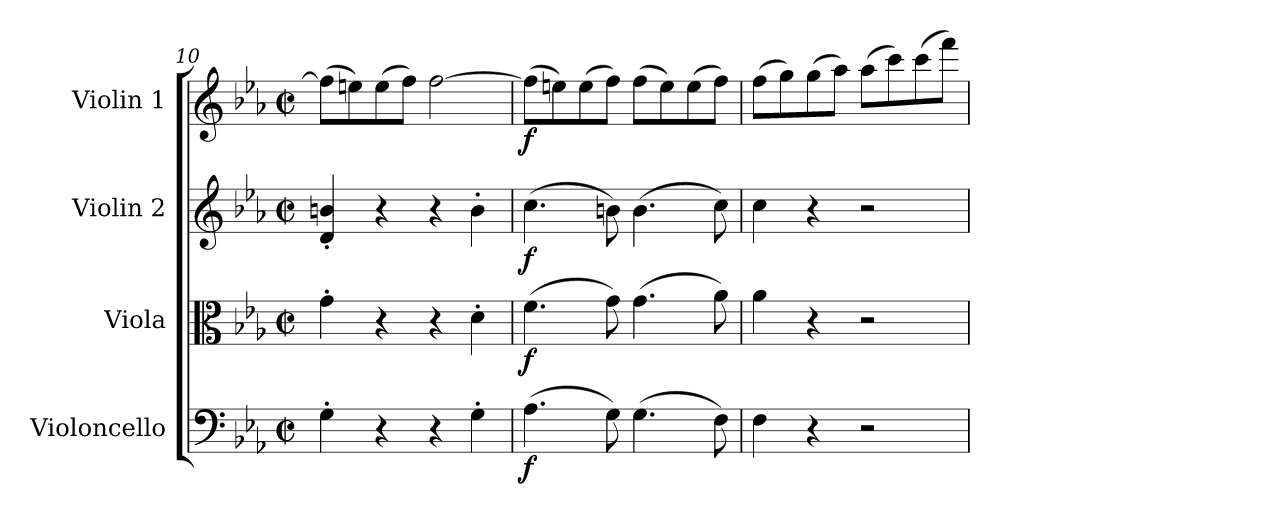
**kern	**dynam	**kern	**dynam	**kern	**dynam	**kern	**dynam
*part4	*part4	*part3	*part3	*part2	*part2	*part1	*part1
*staff4	*staff4	*staff3	*staff3	*staff2	*staff2	*staff1	*staff1
*I"Violoncello	*	*I"Viola	*	*I"Violin 2	*	*I"Violin 1	*
*I'Vc	*	*I'Vla	*	*I'Vln	*	*I'Vln	*
*clefF4	*	*clefC3	*	*clefG2	*	*clefG2	*
*k[b-e-a-]	*	*k[b-e-a-]	*	*k[b-e-a-]	*	*k[b-e-a-]	*
*M2/2	*	*M2/2	*	*M2/2	*	*M2/2	*
*met(c|)	*	*met(c|)	*	*met(c|)	*	*met(c|)	*
=10	=10	=10	=10	=10	=10	=10	=10
4G'\	.	4g'\	.	4d/' 4bn/'	.	(8ff\L]	.
.	.	.	.	.	.	8een\)	.
4r	.	4r	.	4r	.	(8ee\	.
.	.	.	.	.	.	8ff\J)	.
4r	.	4r	.	4r	.	[2ff\	.
4G'\	.	4d'\	.	4b'\	.	.	.
=11	=11	=11	=11	=11	=11	=11	=11
!	!LO:DY:b	!	!LO:DY:b	!	!LO:DY:b	!	!LO:DY:b
(4.A-\	f	(4.f\	f	(4.cc\	f	(8ff\L]	f
.	.	.	.	.	.	8een\)	.
.	.	.	.	.	.	(8ee\	.
8G\)	.	8g\)	.	8bn\)	.	8ff\J)	.
(4.G\	.	(4.g\	.	(4.b\	.	(8ff\L	.
.	.	.	.	.	.	8ee\)	.
.	.	.	.	.	.	(8ee\	.
8F\)	.	8a-\)	.	8cc\)	.	8ff\J)	.
=12	=12	=12	=12	=12	=12	=12	=12
4F\	.	4a-\	.	4cc\	.	(8ff\L	.
.	.	.	.	.	.	8gg\)	.
4r	.	4r	.	4r	.	(8gg\	.
.	.	.	.	.	.	8aa-\J)	.
2r	.	2r	.	2r	.	(8aa-\L	.
.	.	.	.	.	.	8ccc\)	.
.	.	.	.	.	.	(8ccc\	.
.	.	.	.	.	.	8fff\J)	.
=	=	=	=	=	=	=	=
*-	*-	*-	*-	*-	*-	*-	*-
